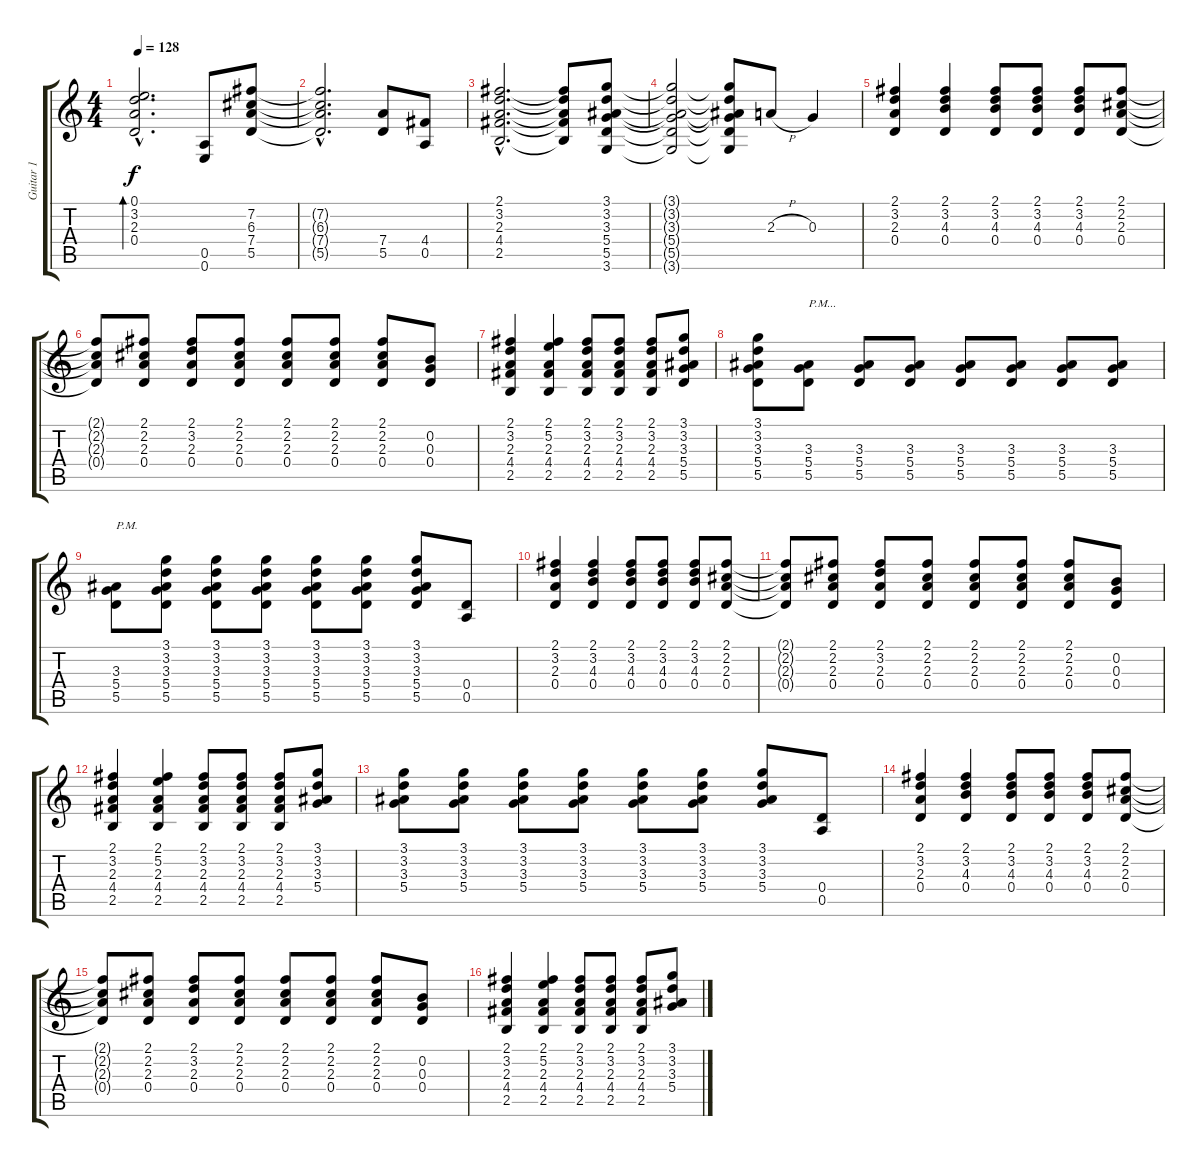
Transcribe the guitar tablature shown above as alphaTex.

\track ("Guitar 1" "Guitar 1") {instrument overdrivenguitar}
\staff {score tabs}
\tuning (E4 B3 G3 D3 A2 E2) {hide}
\ts (4 4)
\tempo 128
\clef g2
\ks c
(0.1{hac} 3.2{hac} 2.3{hac} 0.4{hac}).2{d bd 60 dy f instrument overdrivenguitar} (0.5 0.6).8 (7.2 6.3 7.4 5.5).8 |
(7.2{hac t} 6.3{hac t} 7.4{hac t} 5.5{hac t}).2{d} (7.4 5.5).8 (4.4 0.5).8 |
(2.1{hac} 3.2{hac} 2.3{hac} 4.4{hac} 2.5{hac}).2{d} (2.1{t} 3.2{t} 2.3{t} 4.4{t} 2.5{t}).8 (3.1 3.2 3.3 5.4 5.5 3.6).8 |
(3.1{t} 3.2{t} 3.3{t} 5.4{t} 5.5{t} 3.6{t}).2 (3.1{t} 3.2{t} 3.3{t} 5.4{t} 5.5{t} 3.6{t}).8 2.3{h}.8 0.3.4 |
(2.1 3.2 2.3 0.4).4 (2.1 3.2 4.3 0.4).4 (2.1 3.2 4.3 0.4).8 (2.1 3.2 4.3 0.4).8 (2.1 3.2 4.3 0.4).8 (2.1 2.2 2.3 0.4).8 |
(2.1{t} 2.2{t} 2.3{t} 0.4{t}).8 (2.1 2.2 2.3 0.4).8 (2.1 3.2 2.3 0.4).8 (2.1 2.2 2.3 0.4).8 (2.1 2.2 2.3 0.4).8 (2.1 2.2 2.3 0.4).8 (2.1 2.2 2.3 0.4).8 (0.2 0.3 0.4).8 |
(2.1 3.2 2.3 4.4 2.5).4 (2.1 5.2 2.3 4.4 2.5).4 (2.1 3.2 2.3 4.4 2.5).8 (2.1 3.2 2.3 4.4 2.5).8 (2.1 3.2 2.3 4.4 2.5).8 (3.1 3.2 3.3 5.4 5.5).8 |
(3.1 3.2 3.3 5.4 5.5).8 (3.3 5.4 5.5).8{txt "P.M..."} (3.3 5.4 5.5).8 (3.3 5.4 5.5).8 (3.3 5.4 5.5).8 (3.3 5.4 5.5).8 (3.3 5.4 5.5).8 (3.3 5.4 5.5).8 |
(3.3 5.4 5.5).8{txt "P.M."} (3.1 3.2 3.3 5.4 5.5).8 (3.1 3.2 3.3 5.4 5.5).8 (3.1 3.2 3.3 5.4 5.5).8 (3.1 3.2 3.3 5.4 5.5).8 (3.1 3.2 3.3 5.4 5.5).8 (3.1 3.2 3.3 5.4 5.5).8 (0.4 0.5).8 |
(2.1 3.2 2.3 0.4).4 (2.1 3.2 4.3 0.4).4 (2.1 3.2 4.3 0.4).8 (2.1 3.2 4.3 0.4).8 (2.1 3.2 4.3 0.4).8 (2.1 2.2 2.3 0.4).8 |
(2.1{t} 2.2{t} 2.3{t} 0.4{t}).8 (2.1 2.2 2.3 0.4).8 (2.1 3.2 2.3 0.4).8 (2.1 2.2 2.3 0.4).8 (2.1 2.2 2.3 0.4).8 (2.1 2.2 2.3 0.4).8 (2.1 2.2 2.3 0.4).8 (0.2 0.3 0.4).8 |
(2.1 3.2 2.3 4.4 2.5).4 (2.1 5.2 2.3 4.4 2.5).4 (2.1 3.2 2.3 4.4 2.5).8 (2.1 3.2 2.3 4.4 2.5).8 (2.1 3.2 2.3 4.4 2.5).8 (3.1 3.2 3.3 5.4).8 |
(3.1 3.2 3.3 5.4).8 (3.1 3.2 3.3 5.4).8 (3.1 3.2 3.3 5.4).8 (3.1 3.2 3.3 5.4).8 (3.1 3.2 3.3 5.4).8 (3.1 3.2 3.3 5.4).8 (3.1 3.2 3.3 5.4).8 (0.4 0.5).8 |
(2.1 3.2 2.3 0.4).4 (2.1 3.2 4.3 0.4).4 (2.1 3.2 4.3 0.4).8 (2.1 3.2 4.3 0.4).8 (2.1 3.2 4.3 0.4).8 (2.1 2.2 2.3 0.4).8 |
(2.1{t} 2.2{t} 2.3{t} 0.4{t}).8 (2.1 2.2 2.3 0.4).8 (2.1 3.2 2.3 0.4).8 (2.1 2.2 2.3 0.4).8 (2.1 2.2 2.3 0.4).8 (2.1 2.2 2.3 0.4).8 (2.1 2.2 2.3 0.4).8 (0.2 0.3 0.4).8 |
(2.1 3.2 2.3 4.4 2.5).4 (2.1 5.2 2.3 4.4 2.5).4 (2.1 3.2 2.3 4.4 2.5).8 (2.1 3.2 2.3 4.4 2.5).8 (2.1 3.2 2.3 4.4 2.5).8 (3.1 3.2 3.3 5.4).8
